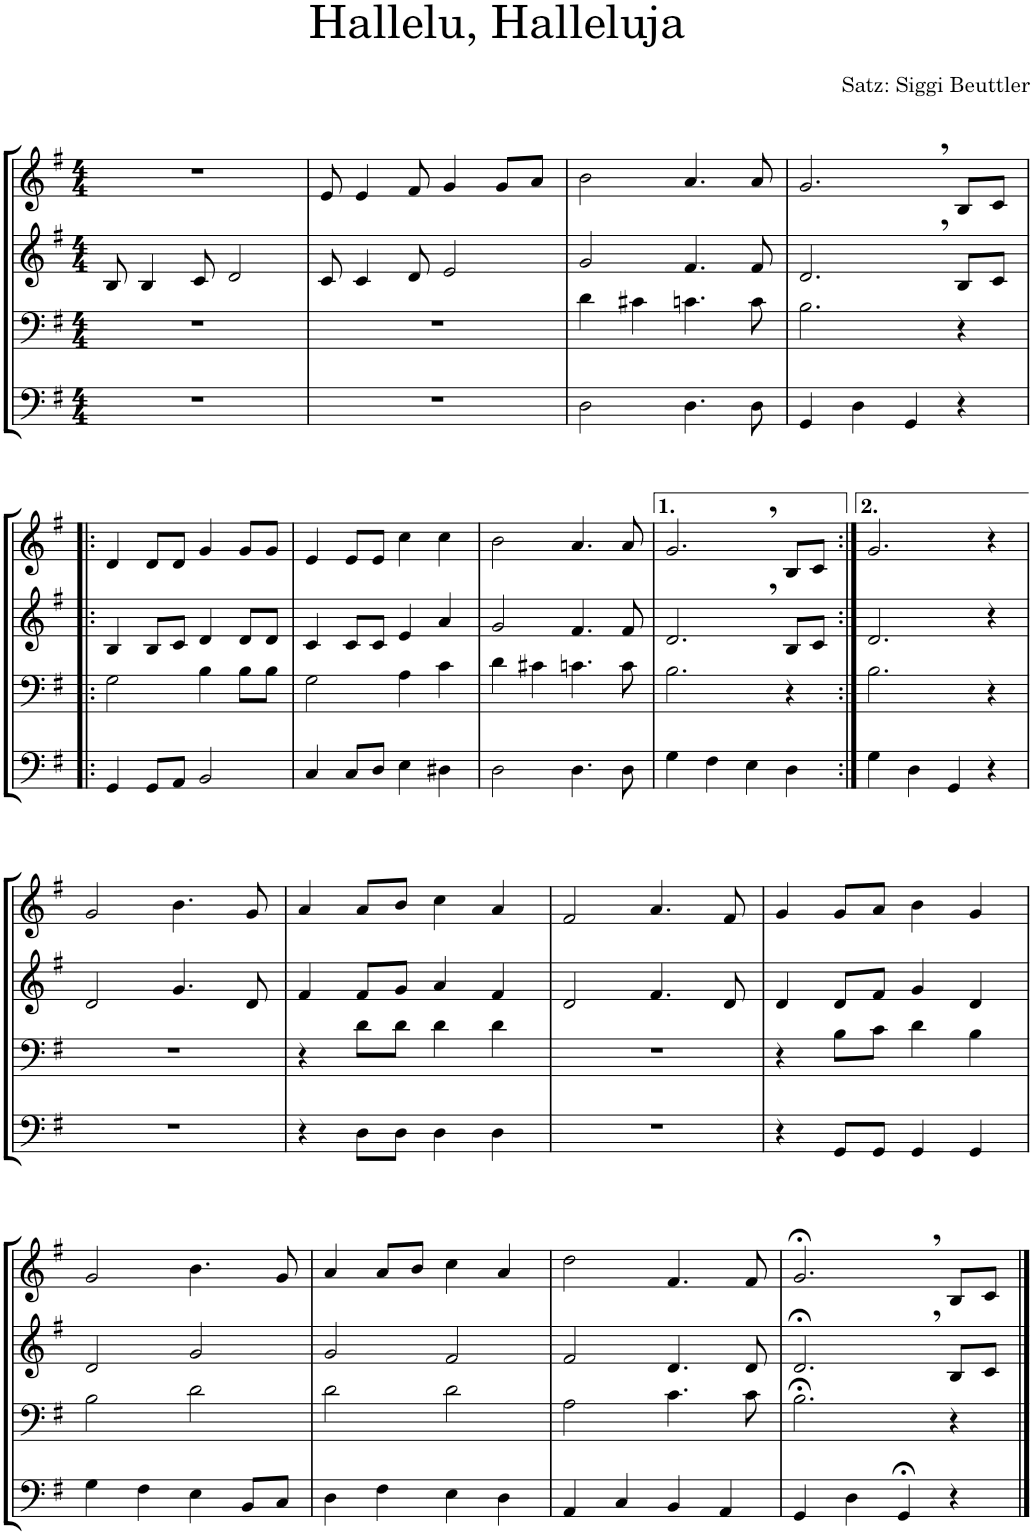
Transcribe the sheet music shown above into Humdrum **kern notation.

**kern	**kern	**kern	**kern
*part4	*part3	*part2	*part1
*staff4	*staff3	*staff2	*staff1
*I"Tuba	*I"Posaune	*I"Trompete in C 2	*I"Trompete in C 1
*I'Tba	*	*I'Tpt	*I'Tpt
*clefF4	*clefF4	*clefG2	*clefG2
*	*	*Trd1c2	*Trd1c2
*k[f#]	*k[f#]	*k[f#]	*k[f#]
*M4/4	*M4/4	*M4/4	*M4/4
=1	=1	=1	=1
1r	1r	8B/	1r
.	.	4B/	.
.	.	8c/	.
.	.	2d/	.
=2	=2	=2	=2
1r	1r	8c/	8e/
.	.	4c/	4e/
.	.	8d/	8f#/
.	.	2e/	4g/
.	.	.	8g/L
.	.	.	8a/J
=3	=3	=3	=3
2D\	4d\	2g/	2b\
.	4c#X\	.	.
4.D\	4.cn\	4.f#/	4.a/
8D\	8c\	8f#/	8a/
=4	=4	=4	=4
4GG/	2.B\	2.d,/	2.g,/
4D\	.	.	.
4GG/	.	.	.
4r	4r	8B/L	8B/L
.	.	8c/J	8c/J
!!LO:LB:g=z
=1!|:	=1!|:	=1!|:	=1!|:
4GG/	2G\	4B/	4d/
8GG/L	.	8B/L	8d/L
8AA/J	.	8c/J	8d/J
2BB/	4B\	4d/	4g/
.	8B\L	8d/L	8g/L
.	8B\J	8d/J	8g/J
=2	=2	=2	=2
4C/	2G\	4c/	4e/
8C/L	.	8c/L	8e/L
8D/J	.	8c/J	8e/J
4E\	4A\	4e/	4cc\
4D#X\	4c\	4a/	4cc\
=3	=3	=3	=3
2D\	4d\	2g/	2b\
.	4c#X\	.	.
4.D\	4.cn\	4.f#/	4.a/
8D\	8c\	8f#/	8a/
=4	=4	=4	=4
4G\	2.B\	2.d,/	2.g,/
4F#\	.	.	.
4E\	.	.	.
4D\	4r	8B/L	8B/L
.	.	8c/J	8c/J
=5:|!	=5:|!	=5:|!	=5:|!
4G\	2.B\	2.d/	2.g/
4D\	.	.	.
4GG/	.	.	.
4r	4r	4r	4r
!!LO:LB:g=z
=1	=1	=1	=1
1r	1r	2d/	2g/
.	.	4.g/	4.b\
.	.	8d/	8g/
=2	=2	=2	=2
4r	4r	4f#/	4a/
8D\L	8d\L	8f#/L	8a/L
8D\J	8d\J	8g/J	8b/J
4D\	4d\	4a/	4cc\
4D\	4d\	4f#/	4a/
=3	=3	=3	=3
1r	1r	2d/	2f#/
.	.	4.f#/	4.a/
.	.	8d/	8f#/
=4	=4	=4	=4
4r	4r	4d/	4g/
8GG/L	8B\L	8d/L	8g/L
8GG/J	8c\J	8f#/J	8a/J
4GG/	4d\	4g/	4b\
4GG/	4B\	4d/	4g/
!!LO:LB:g=z
=1	=1	=1	=1
4G\	2B\	2d/	2g/
4F#\	.	.	.
4E\	2d\	2g/	4.b\
8BB/L	.	.	.
8C/J	.	.	8g/
=2	=2	=2	=2
4D\	2d\	2g/	4a/
4F#\	.	.	8a/L
.	.	.	8b/J
4E\	2d\	2f#/	4cc\
4D\	.	.	4a/
=3	=3	=3	=3
4AA/	2A\	2f#/	2dd\
4C/	.	.	.
4BB/	4.c\	4.d/	4.f#/
4AA/	.	.	.
.	8c\	8d/	8f#/
=4	=4	=4	=4
4GG/	2.B;<\	2.d;<,/	2.g;<,/
4D\	.	.	.
4GG;</	.	.	.
4r	4r	8B/L	8B/L
.	.	8c/J	8c/J
==	==	==	==
*-	*-	*-	*-
